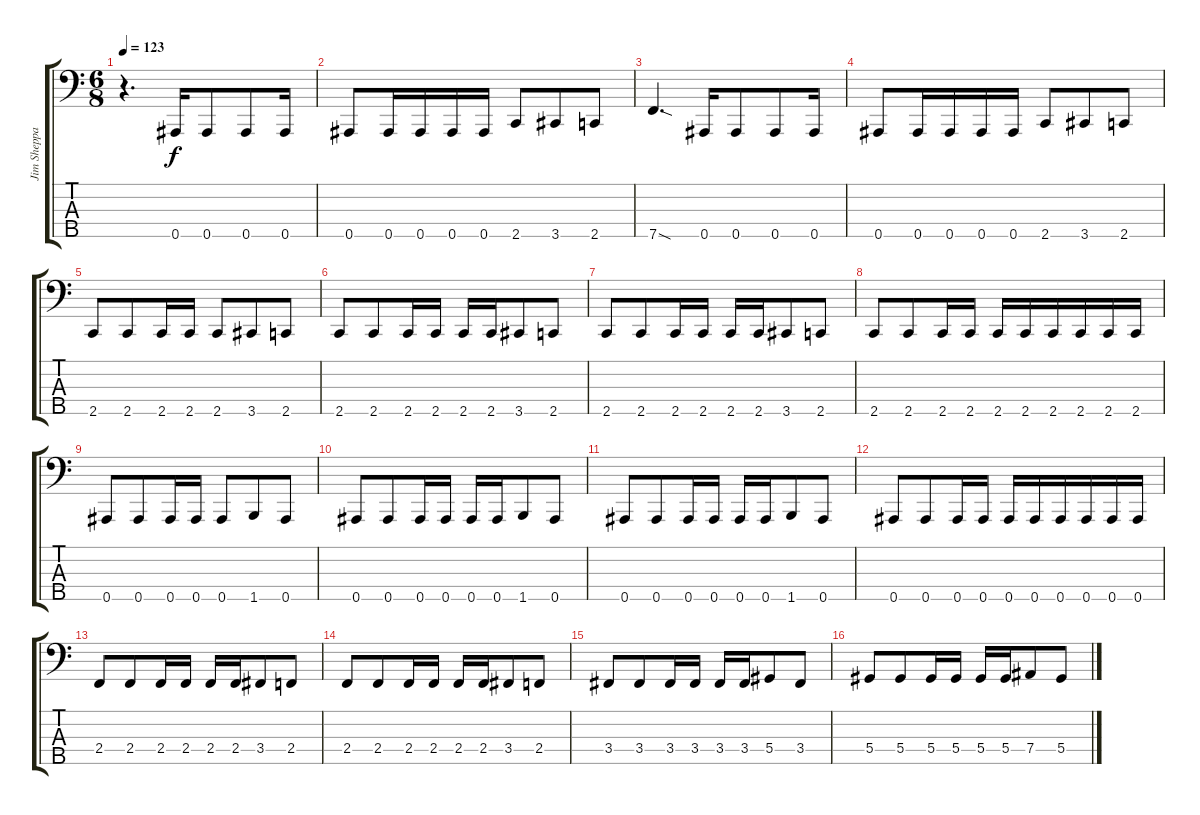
\track ("Jim Sheppard" "Jim Sheppa") {instrument electricbasspick}
\staff {score tabs}
\tuning (Gb2 Db2 Ab1 Eb1 Bb0) {hide}
\ts (6 8)
\tempo 123
\clef f4
\ks c
r.4{d dy f} 0.5.16 0.5.8 0.5.8 0.5.16 |
0.5.8 0.5.16 0.5.16 0.5.16 0.5.16 2.5.8 3.5.8 2.5.8 |
7.5{sod}.4{d} 0.5.16 0.5.8 0.5.8 0.5.16 |
0.5.8 0.5.16 0.5.16 0.5.16 0.5.16 2.5.8 3.5.8 2.5.8 |
2.5.8 2.5.8 2.5.16 2.5.16 2.5.8 3.5.8 2.5.8 |
2.5.8 2.5.8 2.5.16 2.5.16 2.5.16 2.5.16 3.5.8 2.5.8 |
2.5.8 2.5.8 2.5.16 2.5.16 2.5.16 2.5.16 3.5.8 2.5.8 |
2.5.8 2.5.8 2.5.16 2.5.16 2.5.16 2.5.16 2.5.16 2.5.16 2.5.16 2.5.16 |
0.5.8 0.5.8 0.5.16 0.5.16 0.5.8 1.5.8 0.5.8 |
0.5.8 0.5.8 0.5.16 0.5.16 0.5.16 0.5.16 1.5.8 0.5.8 |
0.5.8 0.5.8 0.5.16 0.5.16 0.5.16 0.5.16 1.5.8 0.5.8 |
0.5.8 0.5.8 0.5.16 0.5.16 0.5.16 0.5.16 0.5.16 0.5.16 0.5.16 0.5.16 |
2.4.8 2.4.8 2.4.16 2.4.16 2.4.16 2.4.16 3.4.8 2.4.8 |
2.4.8 2.4.8 2.4.16 2.4.16 2.4.16 2.4.16 3.4.8 2.4.8 |
3.4.8 3.4.8 3.4.16 3.4.16 3.4.16 3.4.16 5.4.8 3.4.8 |
5.4.8 5.4.8 5.4.16 5.4.16 5.4.16 5.4.16 7.4.8 5.4.8
